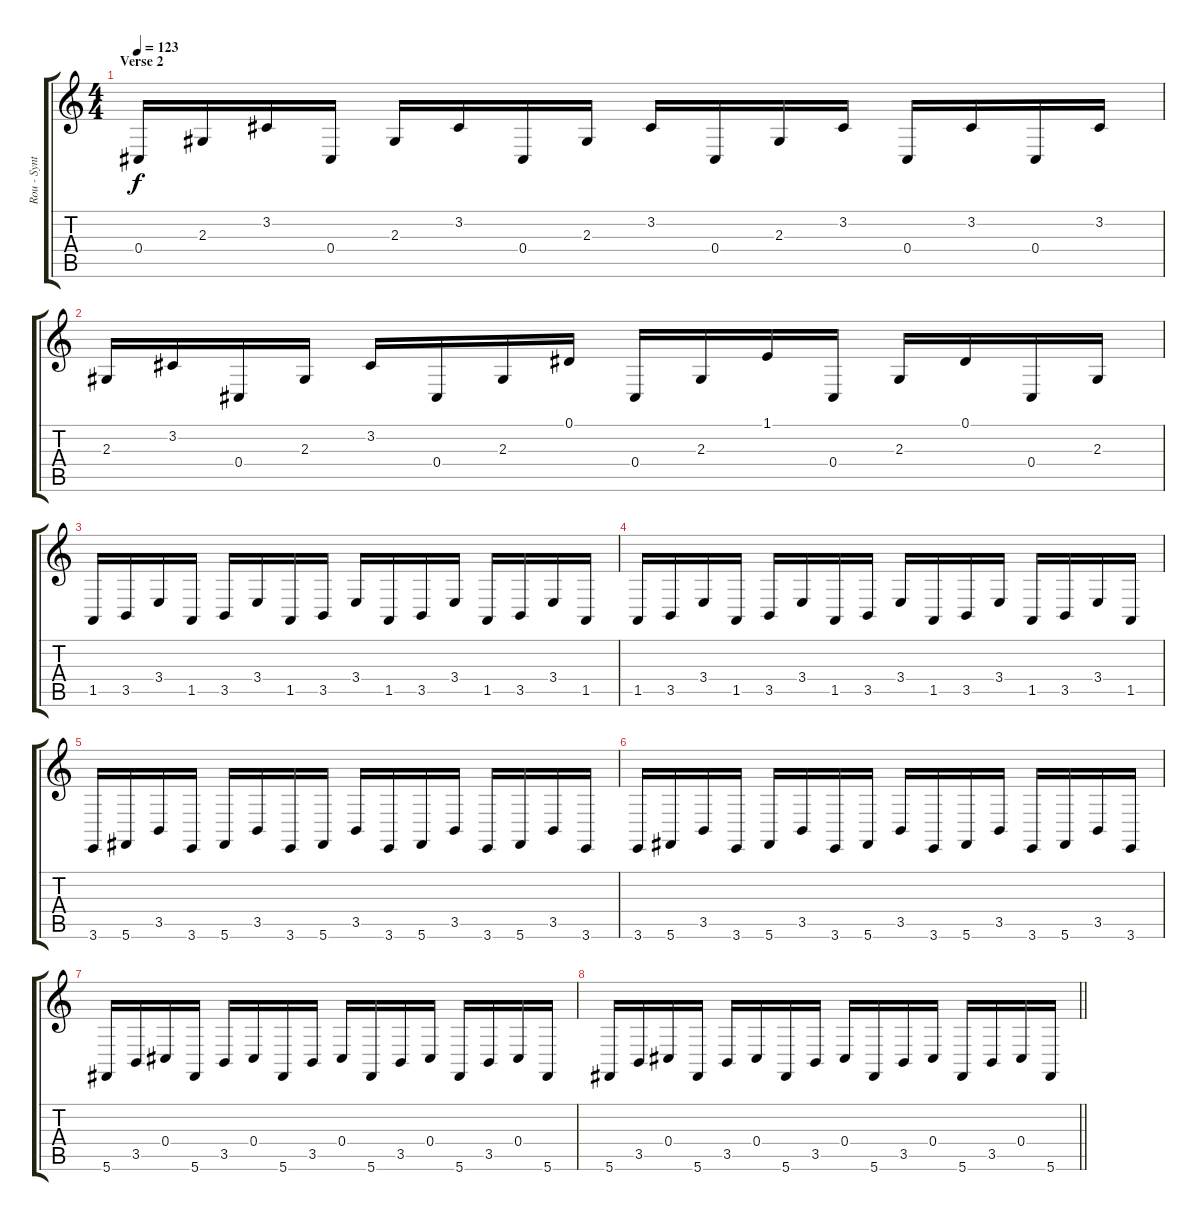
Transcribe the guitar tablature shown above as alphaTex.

\track ("Rou - Synth 2" "Rou - Synt") {instrument lead2sawtooth}
\staff {score tabs}
\tuning (Eb4 Bb3 Gb3 Db3 Ab2 Db2) {hide}
\ts (4 4)
\section ("" "Verse 2")
\tempo 123
\clef g2
\ks c
0.4.16{dy f} 2.3.16 3.2.16 0.4.16 2.3.16 3.2.16 0.4.16 2.3.16 3.2.16 0.4.16 2.3.16 3.2.16 0.4.16 3.2.16 0.4.16 3.2.16 |
2.3.16 3.2.16 0.4.16 2.3.16 3.2.16 0.4.16 2.3.16 0.1.16 0.4.16 2.3.16 1.1.16 0.4.16 2.3.16 0.1.16 0.4.16 2.3.16 |
1.5.16 3.5.16 3.4.16 1.5.16 3.5.16 3.4.16 1.5.16 3.5.16 3.4.16 1.5.16 3.5.16 3.4.16 1.5.16 3.5.16 3.4.16 1.5.16 |
1.5.16 3.5.16 3.4.16 1.5.16 3.5.16 3.4.16 1.5.16 3.5.16 3.4.16 1.5.16 3.5.16 3.4.16 1.5.16 3.5.16 3.4.16 1.5.16 |
3.6.16 5.6.16 3.5.16 3.6.16 5.6.16 3.5.16 3.6.16 5.6.16 3.5.16 3.6.16 5.6.16 3.5.16 3.6.16 5.6.16 3.5.16 3.6.16 |
3.6.16 5.6.16 3.5.16 3.6.16 5.6.16 3.5.16 3.6.16 5.6.16 3.5.16 3.6.16 5.6.16 3.5.16 3.6.16 5.6.16 3.5.16 3.6.16 |
5.6.16 3.5.16 0.4.16 5.6.16 3.5.16 0.4.16 5.6.16 3.5.16 0.4.16 5.6.16 3.5.16 0.4.16 5.6.16 3.5.16 0.4.16 5.6.16 |
\barLineRight lightlight
5.6.16 3.5.16 0.4.16 5.6.16 3.5.16 0.4.16 5.6.16 3.5.16 0.4.16 5.6.16 3.5.16 0.4.16 5.6.16 3.5.16 0.4.16 5.6.16
